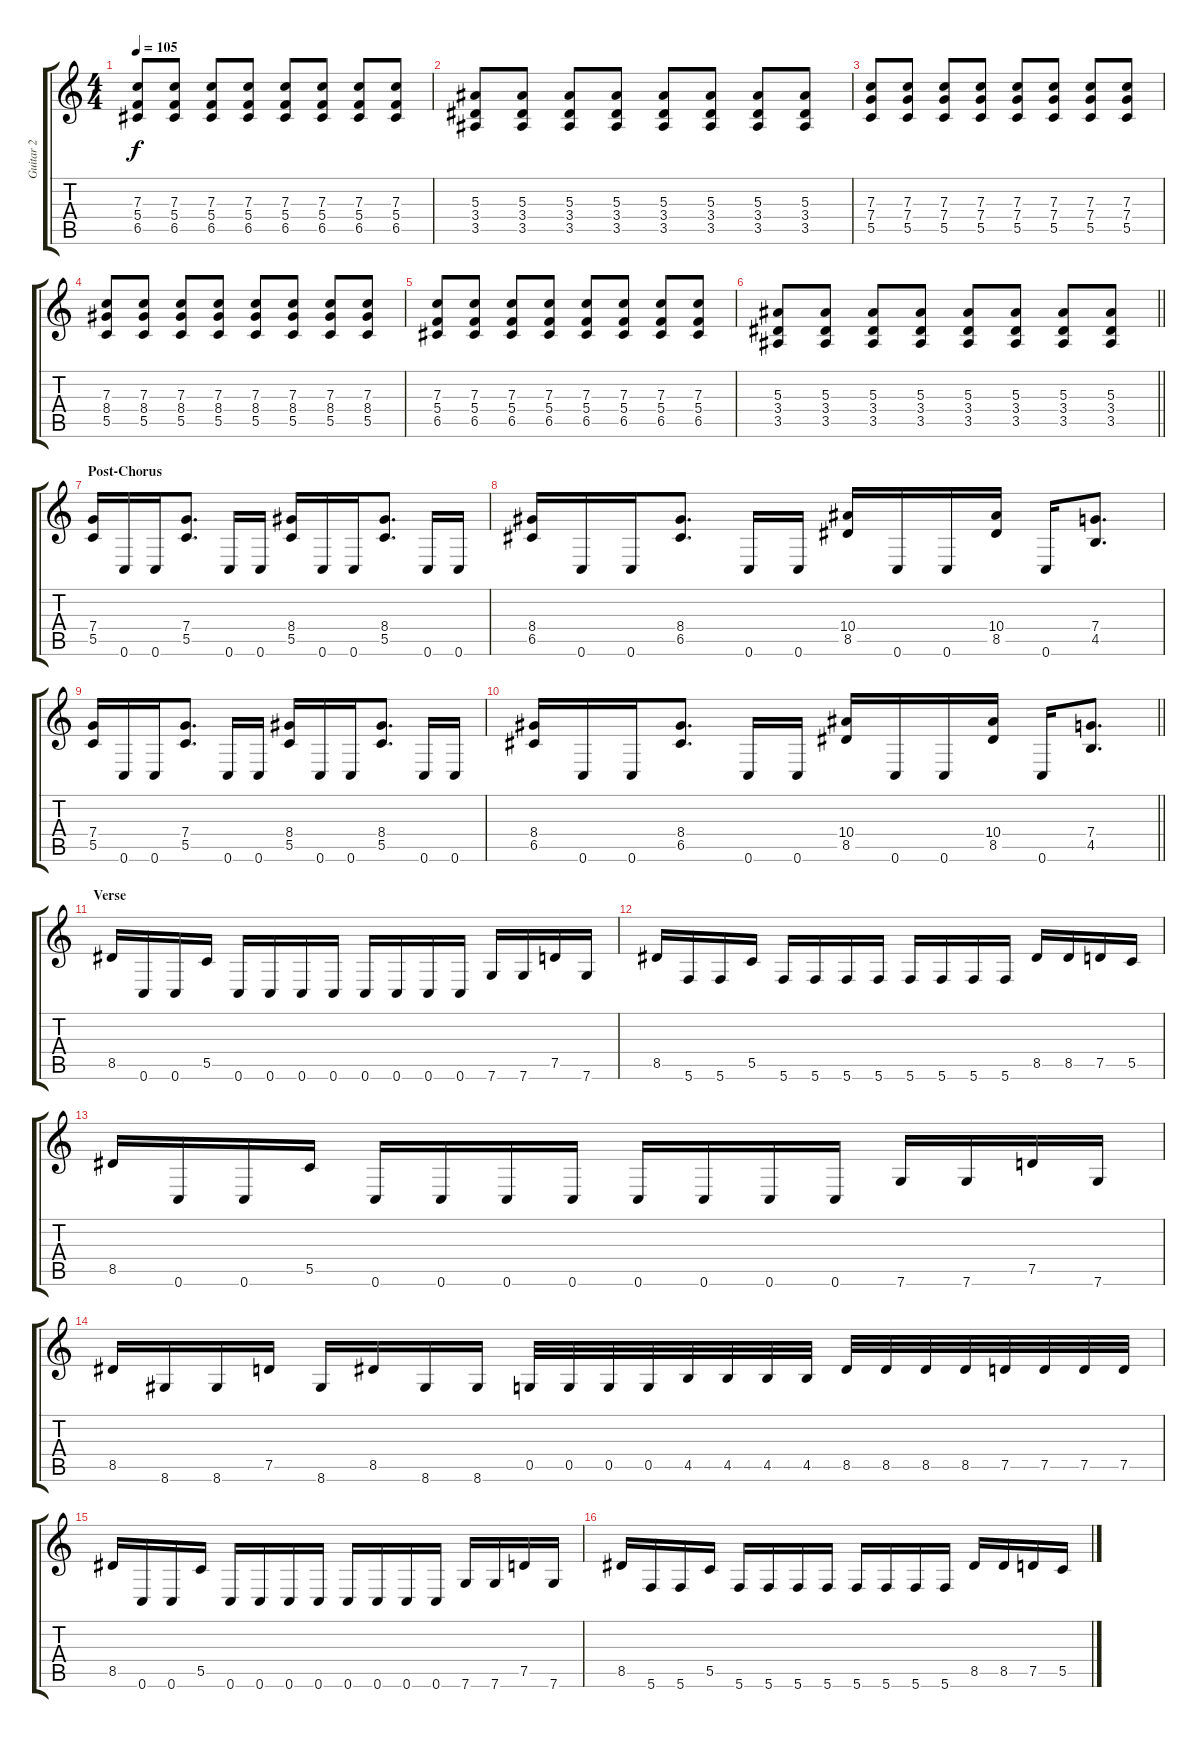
\track ("Guitar 2" "Guitar 2") {instrument distortionguitar}
\staff {score tabs}
\tuning (D4 A3 F3 C3 G2 C2) {hide}
\ts (4 4)
\tempo 105
\clef g2
\ks c
(7.3 5.4 6.5).8{dy f} (7.3 5.4 6.5).8 (7.3 5.4 6.5).8 (7.3 5.4 6.5).8 (7.3 5.4 6.5).8 (7.3 5.4 6.5).8 (7.3 5.4 6.5).8 (7.3 5.4 6.5).8 |
(5.3 3.4 3.5).8 (5.3 3.4 3.5).8 (5.3 3.4 3.5).8 (5.3 3.4 3.5).8 (5.3 3.4 3.5).8 (5.3 3.4 3.5).8 (5.3 3.4 3.5).8 (5.3 3.4 3.5).8 |
(7.3 7.4 5.5).8 (7.3 7.4 5.5).8 (7.3 7.4 5.5).8 (7.3 7.4 5.5).8 (7.3 7.4 5.5).8 (7.3 7.4 5.5).8 (7.3 7.4 5.5).8 (7.3 7.4 5.5).8 |
(7.3 8.4 5.5).8 (7.3 8.4 5.5).8 (7.3 8.4 5.5).8 (7.3 8.4 5.5).8 (7.3 8.4 5.5).8 (7.3 8.4 5.5).8 (7.3 8.4 5.5).8 (7.3 8.4 5.5).8 |
(7.3 5.4 6.5).8 (7.3 5.4 6.5).8 (7.3 5.4 6.5).8 (7.3 5.4 6.5).8 (7.3 5.4 6.5).8 (7.3 5.4 6.5).8 (7.3 5.4 6.5).8 (7.3 5.4 6.5).8 |
\barLineRight lightlight
(5.3 3.4 3.5).8 (5.3 3.4 3.5).8 (5.3 3.4 3.5).8 (5.3 3.4 3.5).8 (5.3 3.4 3.5).8 (5.3 3.4 3.5).8 (5.3 3.4 3.5).8 (5.3 3.4 3.5).8 |
\section ("" "Post-Chorus")
(7.4 5.5).16 0.6.16 0.6.16 (7.4 5.5).8{d} 0.6.16 0.6.16 (8.4 5.5).16 0.6.16 0.6.16 (8.4 5.5).8{d} 0.6.16 0.6.16 |
(8.4 6.5).16 0.6.16 0.6.16 (8.4 6.5).8{d} 0.6.16 0.6.16 (10.4 8.5).16 0.6.16 0.6.16 (10.4 8.5).16 0.6.16 (7.4 4.5).8{d} |
(7.4 5.5).16 0.6.16 0.6.16 (7.4 5.5).8{d} 0.6.16 0.6.16 (8.4 5.5).16 0.6.16 0.6.16 (8.4 5.5).8{d} 0.6.16 0.6.16 |
\barLineRight lightlight
(8.4 6.5).16 0.6.16 0.6.16 (8.4 6.5).8{d} 0.6.16 0.6.16 (10.4 8.5).16 0.6.16 0.6.16 (10.4 8.5).16 0.6.16 (7.4 4.5).8{d} |
\section ("" "Verse")
8.5.16 0.6.16 0.6.16 5.5.16 0.6.16 0.6.16 0.6.16 0.6.16 0.6.16 0.6.16 0.6.16 0.6.16 7.6.16 7.6.16 7.5.16 7.6.16 |
8.5.16 5.6.16 5.6.16 5.5.16 5.6.16 5.6.16 5.6.16 5.6.16 5.6.16 5.6.16 5.6.16 5.6.16 8.5.16 8.5.16 7.5.16 5.5.16 |
8.5.16 0.6.16 0.6.16 5.5.16 0.6.16 0.6.16 0.6.16 0.6.16 0.6.16 0.6.16 0.6.16 0.6.16 7.6.16 7.6.16 7.5.16 7.6.16 |
8.5.16 8.6.16 8.6.16 7.5.16 8.6.16 8.5.16 8.6.16 8.6.16 0.5.32 0.5.32 0.5.32 0.5.32 4.5.32 4.5.32 4.5.32 4.5.32 8.5.32 8.5.32 8.5.32 8.5.32 7.5.32 7.5.32 7.5.32 7.5.32 |
8.5.16 0.6.16 0.6.16 5.5.16 0.6.16 0.6.16 0.6.16 0.6.16 0.6.16 0.6.16 0.6.16 0.6.16 7.6.16 7.6.16 7.5.16 7.6.16 |
8.5.16 5.6.16 5.6.16 5.5.16 5.6.16 5.6.16 5.6.16 5.6.16 5.6.16 5.6.16 5.6.16 5.6.16 8.5.16 8.5.16 7.5.16 5.5.16
